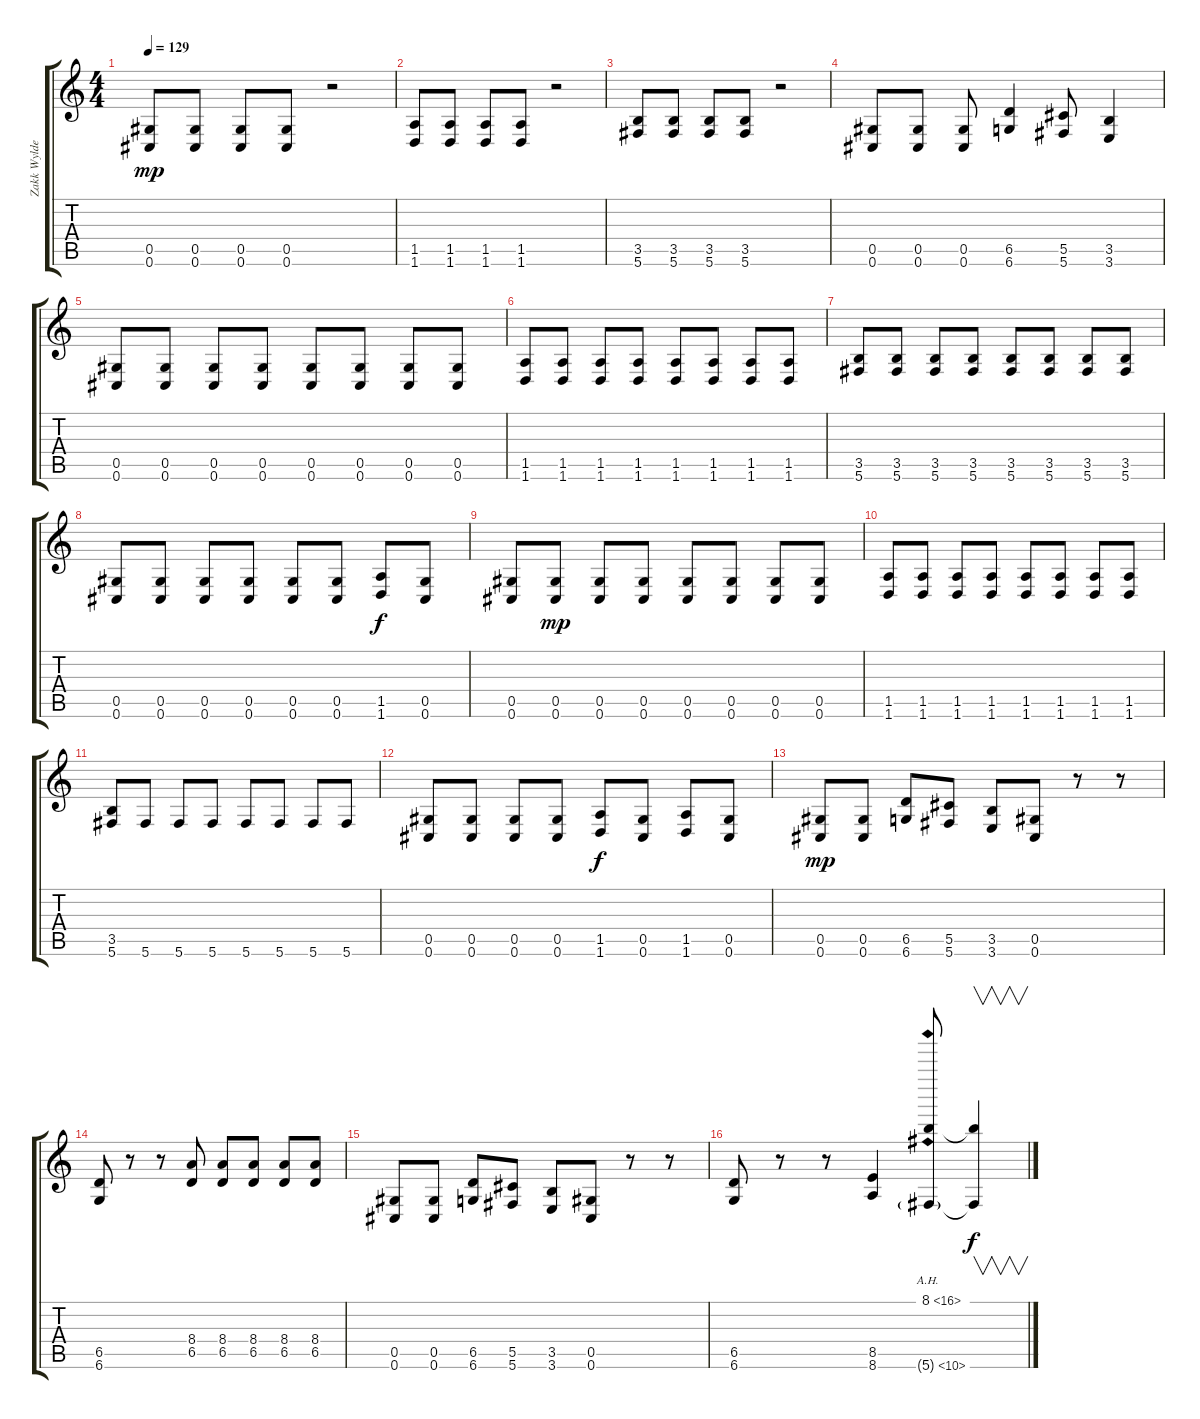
\track ("Zakk Wylde" "Zakk Wylde") {instrument distortionguitar}
\staff {score tabs}
\tuning (Eb4 Bb3 Gb3 Db3 Ab2 Db2) {hide}
\ts (4 4)
\tempo 129
\clef g2
\ks c
(0.5 0.6).8{dy mp} (0.5 0.6).8 (0.5 0.6).8 (0.5 0.6).8 r.2 |
(1.5 1.6).8 (1.5 1.6).8 (1.5 1.6).8 (1.5 1.6).8 r.2 |
(3.5 5.6).8 (3.5 5.6).8 (3.5 5.6).8 (3.5 5.6).8 r.2 |
(0.5 0.6).8 (0.5 0.6).8 (0.5 0.6).8 (6.5 6.6).4 (5.5 5.6).8 (3.5 3.6).4 |
(0.5 0.6).8 (0.5 0.6).8 (0.5 0.6).8 (0.5 0.6).8 (0.5 0.6).8 (0.5 0.6).8 (0.5 0.6).8 (0.5 0.6).8 |
(1.5 1.6).8 (1.5 1.6).8 (1.5 1.6).8 (1.5 1.6).8 (1.5 1.6).8 (1.5 1.6).8 (1.5 1.6).8 (1.5 1.6).8 |
(3.5 5.6).8 (3.5 5.6).8 (3.5 5.6).8 (3.5 5.6).8 (3.5 5.6).8 (3.5 5.6).8 (3.5 5.6).8 (3.5 5.6).8 |
(0.5 0.6).8 (0.5 0.6).8 (0.5 0.6).8 (0.5 0.6).8 (0.5 0.6).8 (0.5 0.6).8 (1.5 1.6).8{dy f} (0.5 0.6).8 |
(0.5 0.6).8 (0.5 0.6).8{dy mp} (0.5 0.6).8 (0.5 0.6).8 (0.5 0.6).8 (0.5 0.6).8 (0.5 0.6).8 (0.5 0.6).8 |
(1.5 1.6).8 (1.5 1.6).8 (1.5 1.6).8 (1.5 1.6).8 (1.5 1.6).8 (1.5 1.6).8 (1.5 1.6).8 (1.5 1.6).8 |
(3.5 5.6).8 5.6.8 5.6.8 5.6.8 5.6.8 5.6.8 5.6.8 5.6.8 |
(0.5 0.6).8 (0.5 0.6).8 (0.5 0.6).8 (0.5 0.6).8 (1.5 1.6).8{dy f} (0.5 0.6).8 (1.5 1.6).8 (0.5 0.6).8 |
(0.5 0.6).8{dy mp} (0.5 0.6).8 (6.5 6.6).8 (5.5 5.6).8 (3.5 3.6).8 (0.5 0.6).8 r.8 r.8 |
(6.5 6.6).8 r.8 r.8 (8.4 6.5).8 (8.4 6.5).8 (8.4 6.5).8 (8.4 6.5).8 (8.4 6.5).8 |
(0.5 0.6).8 (0.5 0.6).8 (6.5 6.6).8 (5.5 5.6).8 (3.5 3.6).8 (0.5 0.6).8 r.8 r.8 |
(6.5 6.6).8 r.8 r.8 (8.5 8.6).4 (8.1{ah 8} 5.6{ah 5 g}).8 (8.1{t} 5.6{t}).4{v dy f}
